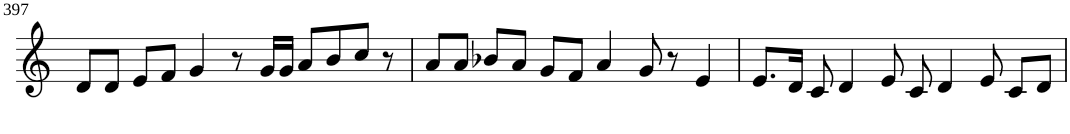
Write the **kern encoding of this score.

**kern
*part1
*staff1
*I"Violin
!!LO:PB:g=z
*clefG2
*k[]
*M6/4
=397
8d/L
8d/J
8e/L
8f/J
4g/
8r
16g/LL
16g/JJ
8a/L
8b/
8cc/J
8r
=398
8a/L
8a/J
8b-X/L
8a/J
8g/L
8f/J
4a/
8g/
8r
4e/
=399
8.e/L
16d/Jk
8c/
4d/
8e/
8c/
4d/
8e/
8c/L
8d/J
=
*-
